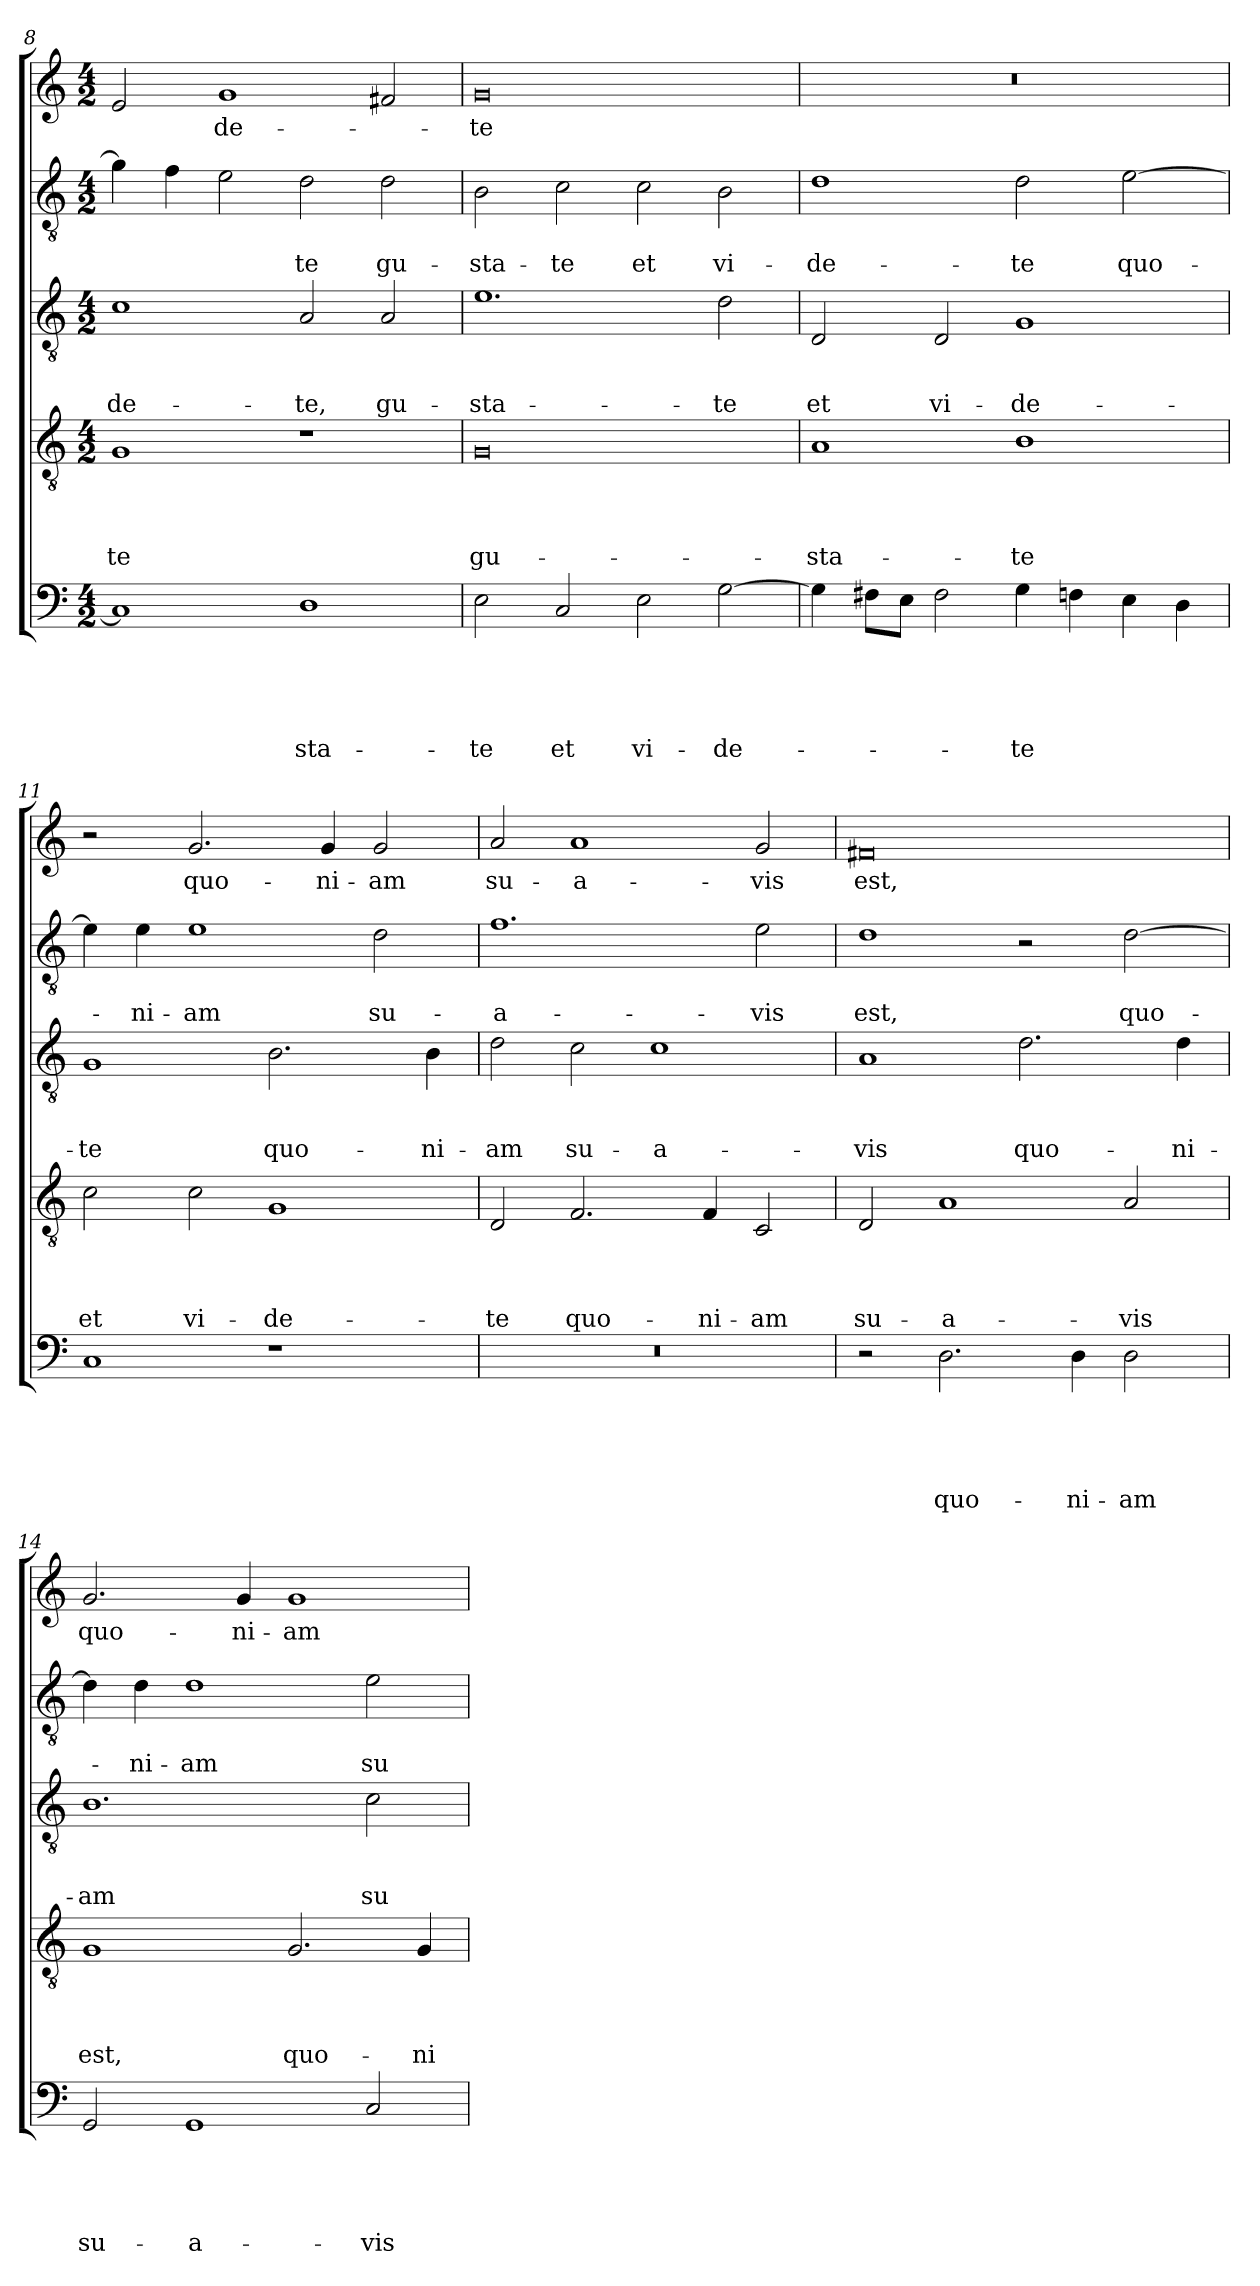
**kern	**text	**text	**text	**text	**text	**kern	**text	**text	**text	**text	**kern	**text	**text	**text	**kern	**text	**text	**kern	**text
*part5	*part5	*part5	*part5	*part5	*part5	*part4	*part4	*part4	*part4	*part4	*part3	*part3	*part3	*part3	*part2	*part2	*part2	*part1	*part1
*staff5	*staff5	*staff5	*staff5	*staff5	*staff5	*staff4	*staff4	*staff4	*staff4	*staff4	*staff3	*staff3	*staff3	*staff3	*staff2	*staff2	*staff2	*staff1	*staff1
*clefF4	*	*	*	*	*	*clefGv2	*	*	*	*	*clefGv2	*	*	*	*clefGv2	*	*	*clefG2	*
*k[]	*	*	*	*	*	*k[]	*	*	*	*	*k[]	*	*	*	*k[]	*	*	*k[]	*
*C:	*	*	*	*	*	*C:	*	*	*	*	*C:	*	*	*	*C:	*	*	*C:	*
*M4/2	*	*	*	*	*	*M4/2	*	*	*	*	*M4/2	*	*	*	*M4/2	*	*	*M4/2	*
=8	=8	=8	=8	=8	=8	=8	=8	=8	=8	=8	=8	=8	=8	=8	=8	=8	=8	=8	=8
!	!	!	!	!	!	!	!	!	!	!LO:LY:b	!	!	!	!LO:LY:b	!	!	!	!	!
1C]	.	.	.	.	.	1G	.	.	.	-te	1c	.	.	-de-	4g\]	.	.	2e/	.
.	.	.	.	.	.	.	.	.	.	.	.	.	.	.	4f\	.	.	.	.
!	!	!	!	!	!	!	!	!	!	!	!	!	!	!	!	!	!	!	!LO:LY:b
.	.	.	.	.	.	.	.	.	.	.	.	.	.	.	2e\	.	.	1g	-de-
!	!	!	!	!	!LO:LY:b	!	!	!	!	!	!	!	!	!LO:LY:b	!	!	!LO:LY:b	!	!
1D	.	.	.	.	-sta-	1r	.	.	.	.	2A/	.	.	-te,	2d\	.	-te	.	.
!	!	!	!	!	!	!	!	!	!	!	!	!	!	!LO:LY:b	!	!	!LO:LY:b	!	!
.	.	.	.	.	.	.	.	.	.	.	2A/	.	.	gu-	2d\	.	gu-	2f#X/	.
=9	=9	=9	=9	=9	=9	=9	=9	=9	=9	=9	=9	=9	=9	=9	=9	=9	=9	=9	=9
!	!	!	!	!	!LO:LY:b	!	!	!	!	!LO:LY:b	!	!	!	!LO:LY:b	!	!	!LO:LY:b	!	!LO:LY:b
2E\	.	.	.	.	-te	0G	.	.	.	gu-	1.e	.	.	-sta-	2B\	.	-sta-	0g	-te
!	!	!	!	!	!LO:LY:b	!	!	!	!	!	!	!	!	!	!	!	!LO:LY:b	!	!
2C/	.	.	.	.	et	.	.	.	.	.	.	.	.	.	2c\	.	-te	.	.
!	!	!	!	!	!LO:LY:b	!	!	!	!	!	!	!	!	!	!	!	!LO:LY:b	!	!
2E\	.	.	.	.	vi-	.	.	.	.	.	.	.	.	.	2c\	.	et	.	.
!	!	!	!	!	!LO:LY:b	!	!	!	!	!	!	!	!	!LO:LY:b	!	!	!LO:LY:b	!	!
[2G\	.	.	.	.	-de-	.	.	.	.	.	2d\	.	.	-te	2B\	.	vi-	.	.
=10	=10	=10	=10	=10	=10	=10	=10	=10	=10	=10	=10	=10	=10	=10	=10	=10	=10	=10	=10
!	!	!	!	!	!	!	!	!	!	!LO:LY:b	!	!	!	!LO:LY:b	!	!	!LO:LY:b	!	!
4G\]	.	.	.	.	.	1A	.	.	.	-sta-	2D/	.	.	et	1d	.	-de-	0r	.
8F#X\L	.	.	.	.	.	.	.	.	.	.	.	.	.	.	.	.	.	.	.
8E\J	.	.	.	.	.	.	.	.	.	.	.	.	.	.	.	.	.	.	.
!	!	!	!	!	!	!	!	!	!	!	!	!	!	!LO:LY:b	!	!	!	!	!
2F#\	.	.	.	.	.	.	.	.	.	.	2D/	.	.	vi-	.	.	.	.	.
!	!	!	!	!	!LO:LY:b	!	!	!	!	!LO:LY:b	!	!	!	!LO:LY:b	!	!	!LO:LY:b	!	!
4G\	.	.	.	.	-te	1B	.	.	.	-te	1G	.	.	-de-	2d\	.	-te	.	.
4Fn\	.	.	.	.	.	.	.	.	.	.	.	.	.	.	.	.	.	.	.
!	!	!	!	!	!	!	!	!	!	!	!	!	!	!	!	!	!LO:LY:b	!	!
4E\	.	.	.	.	.	.	.	.	.	.	.	.	.	.	[2e\	.	quo-	.	.
4D\	.	.	.	.	.	.	.	.	.	.	.	.	.	.	.	.	.	.	.
=11	=11	=11	=11	=11	=11	=11	=11	=11	=11	=11	=11	=11	=11	=11	=11	=11	=11	=11	=11
!	!	!	!	!	!	!	!	!	!	!LO:LY:b	!	!	!	!LO:LY:b	!	!	!	!	!
1C	.	.	.	.	.	2c\	.	.	.	et	1G	.	.	-te	4e\]	.	.	2r	.
!	!	!	!	!	!	!	!	!	!	!	!	!	!	!	!	!	!LO:LY:b	!	!
.	.	.	.	.	.	.	.	.	.	.	.	.	.	.	4e\	.	-ni-	.	.
!	!	!	!	!	!	!	!	!	!	!LO:LY:b	!	!	!	!	!	!	!LO:LY:b	!	!LO:LY:b
.	.	.	.	.	.	2c\	.	.	.	vi-	.	.	.	.	1e	.	-am	2.g/	quo-
!	!	!	!	!	!	!	!	!	!	!LO:LY:b	!	!	!	!LO:LY:b	!	!	!	!	!
1r	.	.	.	.	.	1G	.	.	.	-de-	2.B\	.	.	quo-	.	.	.	.	.
!	!	!	!	!	!	!	!	!	!	!	!	!	!	!	!	!	!	!	!LO:LY:b
.	.	.	.	.	.	.	.	.	.	.	.	.	.	.	.	.	.	4g/	-ni-
!	!	!	!	!	!	!	!	!	!	!	!	!	!	!	!	!	!LO:LY:b	!	!LO:LY:b
.	.	.	.	.	.	.	.	.	.	.	.	.	.	.	2d\	.	su-	2g/	-am
!	!	!	!	!	!	!	!	!	!	!	!	!	!	!LO:LY:b	!	!	!	!	!
.	.	.	.	.	.	.	.	.	.	.	4B\	.	.	-ni-	.	.	.	.	.
!!LO:LB:g=z
=12	=12	=12	=12	=12	=12	=12	=12	=12	=12	=12	=12	=12	=12	=12	=12	=12	=12	=12	=12
!	!	!	!	!	!	!	!	!	!	!LO:LY:b	!	!	!	!LO:LY:b	!	!	!LO:LY:b	!	!LO:LY:b
0r	.	.	.	.	.	2D/	.	.	.	-te	2d\	.	.	-am	1.f	.	-a-	2a/	su-
!	!	!	!	!	!	!	!	!	!	!LO:LY:b	!	!	!	!LO:LY:b	!	!	!	!	!LO:LY:b
.	.	.	.	.	.	2.F/	.	.	.	quo-	2c\	.	.	su-	.	.	.	1a	-a-
!	!	!	!	!	!	!	!	!	!	!	!	!	!	!LO:LY:b	!	!	!	!	!
.	.	.	.	.	.	.	.	.	.	.	1c	.	.	-a-	.	.	.	.	.
!	!	!	!	!	!	!	!	!	!	!LO:LY:b	!	!	!	!	!	!	!	!	!
.	.	.	.	.	.	4F/	.	.	.	-ni-	.	.	.	.	.	.	.	.	.
!	!	!	!	!	!	!	!	!	!	!LO:LY:b	!	!	!	!	!	!	!LO:LY:b	!	!LO:LY:b
.	.	.	.	.	.	2C/	.	.	.	-am	.	.	.	.	2e\	.	-vis	2g/	-vis
=13	=13	=13	=13	=13	=13	=13	=13	=13	=13	=13	=13	=13	=13	=13	=13	=13	=13	=13	=13
!	!	!	!	!	!	!	!	!	!	!LO:LY:b	!	!	!	!LO:LY:b	!	!	!LO:LY:b	!	!LO:LY:b
2r	.	.	.	.	.	2D/	.	.	.	su-	1A	.	.	-vis	1d	.	est,	0f#X	est,
!	!	!	!	!	!LO:LY:b	!	!	!	!	!LO:LY:b	!	!	!	!	!	!	!	!	!
2.D\	.	.	.	.	quo-	1A	.	.	.	-a-	.	.	.	.	.	.	.	.	.
!	!	!	!	!	!	!	!	!	!	!	!	!	!	!LO:LY:b	!	!	!	!	!
.	.	.	.	.	.	.	.	.	.	.	2.d\	.	.	quo-	2r	.	.	.	.
!	!	!	!	!	!LO:LY:b	!	!	!	!	!	!	!	!	!	!	!	!	!	!
4D\	.	.	.	.	-ni-	.	.	.	.	.	.	.	.	.	.	.	.	.	.
!	!	!	!	!	!LO:LY:b	!	!	!	!	!LO:LY:b	!	!	!	!	!	!	!LO:LY:b	!	!
2D\	.	.	.	.	-am	2A/	.	.	.	-vis	.	.	.	.	[2d\	.	quo-	.	.
!	!	!	!	!	!	!	!	!	!	!	!	!	!	!LO:LY:b	!	!	!	!	!
.	.	.	.	.	.	.	.	.	.	.	4d\	.	.	-ni-	.	.	.	.	.
=14	=14	=14	=14	=14	=14	=14	=14	=14	=14	=14	=14	=14	=14	=14	=14	=14	=14	=14	=14
!	!	!	!	!	!LO:LY:b	!	!	!	!	!LO:LY:b	!	!	!	!LO:LY:b	!	!	!	!	!LO:LY:b
2GG/	.	.	.	.	su-	1G	.	.	.	est,	1.B	.	.	-am	4d\]	.	.	2.g/	quo-
!	!	!	!	!	!	!	!	!	!	!	!	!	!	!	!	!	!LO:LY:b	!	!
.	.	.	.	.	.	.	.	.	.	.	.	.	.	.	4d\	.	-ni-	.	.
!	!	!	!	!	!LO:LY:b	!	!	!	!	!	!	!	!	!	!	!	!LO:LY:b	!	!
1GG	.	.	.	.	-a-	.	.	.	.	.	.	.	.	.	1d	.	-am	.	.
!	!	!	!	!	!	!	!	!	!	!	!	!	!	!	!	!	!	!	!LO:LY:b
.	.	.	.	.	.	.	.	.	.	.	.	.	.	.	.	.	.	4g/	-ni-
!	!	!	!	!	!	!	!	!	!	!LO:LY:b	!	!	!	!	!	!	!	!	!LO:LY:b
.	.	.	.	.	.	2.G/	.	.	.	quo-	.	.	.	.	.	.	.	1g	-am
!	!	!	!	!	!LO:LY:b	!	!	!	!	!	!	!	!	!LO:LY:b	!	!	!LO:LY:b	!	!
2C/	.	.	.	.	-vis	.	.	.	.	.	2c\	.	.	su-	2e\	.	su-	.	.
!	!	!	!	!	!	!	!	!	!	!LO:LY:b	!	!	!	!	!	!	!	!	!
.	.	.	.	.	.	4G/	.	.	.	-ni-	.	.	.	.	.	.	.	.	.
=	=	=	=	=	=	=	=	=	=	=	=	=	=	=	=	=	=	=	=
*-	*-	*-	*-	*-	*-	*-	*-	*-	*-	*-	*-	*-	*-	*-	*-	*-	*-	*-	*-
